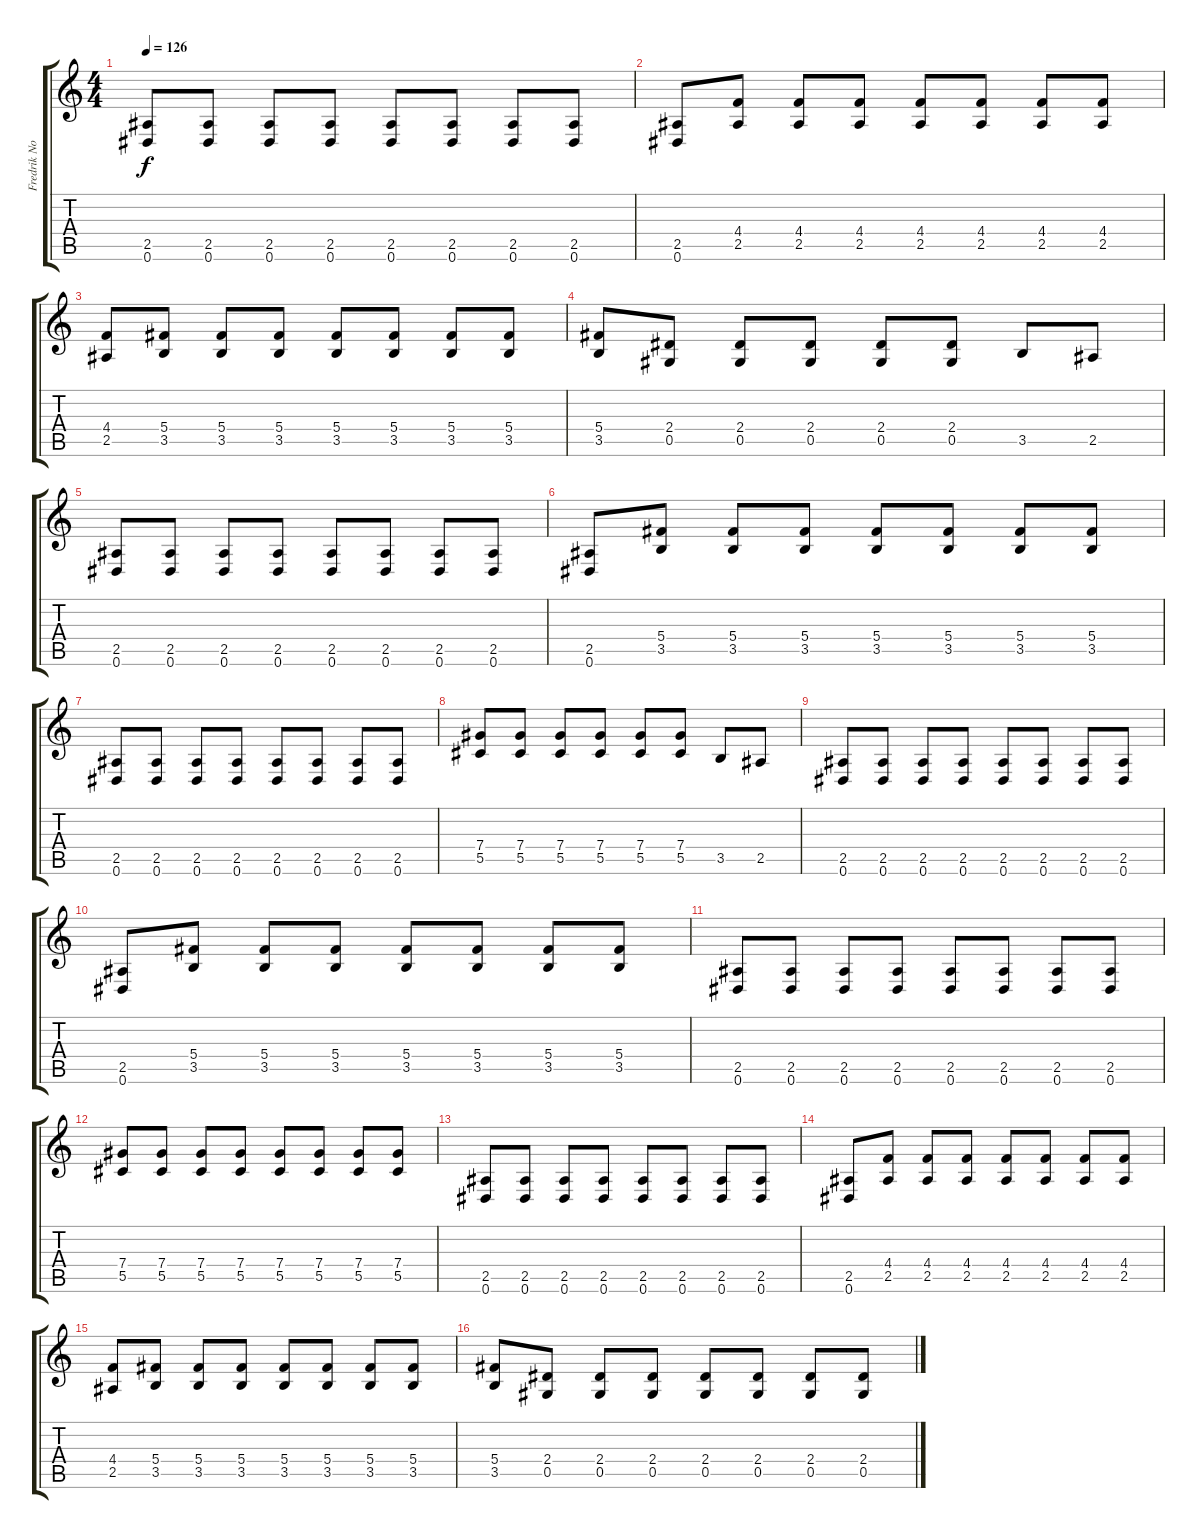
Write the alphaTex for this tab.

\track ("Fredrik Norrman" "Fredrik No") {instrument overdrivenguitar}
\staff {score tabs}
\tuning (Eb4 Bb3 Gb3 Db3 Ab2 Eb2) {hide}
\ts (4 4)
\tempo 126
\clef g2
\ks c
(2.5 0.6).8{dy f} (2.5 0.6).8 (2.5 0.6).8 (2.5 0.6).8 (2.5 0.6).8 (2.5 0.6).8 (2.5 0.6).8 (2.5 0.6).8 |
(2.5 0.6).8 (4.4 2.5).8 (4.4 2.5).8 (4.4 2.5).8 (4.4 2.5).8 (4.4 2.5).8 (4.4 2.5).8 (4.4 2.5).8 |
(4.4 2.5).8 (5.4 3.5).8 (5.4 3.5).8 (5.4 3.5).8 (5.4 3.5).8 (5.4 3.5).8 (5.4 3.5).8 (5.4 3.5).8 |
(5.4 3.5).8 (2.4 0.5).8 (2.4 0.5).8 (2.4 0.5).8 (2.4 0.5).8 (2.4 0.5).8 3.5.8 2.5.8 |
(2.5 0.6).8 (2.5 0.6).8 (2.5 0.6).8 (2.5 0.6).8 (2.5 0.6).8 (2.5 0.6).8 (2.5 0.6).8 (2.5 0.6).8 |
(2.5 0.6).8 (5.4 3.5).8 (5.4 3.5).8 (5.4 3.5).8 (5.4 3.5).8 (5.4 3.5).8 (5.4 3.5).8 (5.4 3.5).8 |
(2.5 0.6).8 (2.5 0.6).8 (2.5 0.6).8 (2.5 0.6).8 (2.5 0.6).8 (2.5 0.6).8 (2.5 0.6).8 (2.5 0.6).8 |
(7.4 5.5).8 (7.4 5.5).8 (7.4 5.5).8 (7.4 5.5).8 (7.4 5.5).8 (7.4 5.5).8 3.5.8 2.5.8 |
(2.5 0.6).8 (2.5 0.6).8 (2.5 0.6).8 (2.5 0.6).8 (2.5 0.6).8 (2.5 0.6).8 (2.5 0.6).8 (2.5 0.6).8 |
(2.5 0.6).8 (5.4 3.5).8 (5.4 3.5).8 (5.4 3.5).8 (5.4 3.5).8 (5.4 3.5).8 (5.4 3.5).8 (5.4 3.5).8 |
(2.5 0.6).8 (2.5 0.6).8 (2.5 0.6).8 (2.5 0.6).8 (2.5 0.6).8 (2.5 0.6).8 (2.5 0.6).8 (2.5 0.6).8 |
(7.4 5.5).8 (7.4 5.5).8 (7.4 5.5).8 (7.4 5.5).8 (7.4 5.5).8 (7.4 5.5).8 (7.4 5.5).8 (7.4 5.5).8 |
(2.5 0.6).8 (2.5 0.6).8 (2.5 0.6).8 (2.5 0.6).8 (2.5 0.6).8 (2.5 0.6).8 (2.5 0.6).8 (2.5 0.6).8 |
(2.5 0.6).8 (4.4 2.5).8 (4.4 2.5).8 (4.4 2.5).8 (4.4 2.5).8 (4.4 2.5).8 (4.4 2.5).8 (4.4 2.5).8 |
(4.4 2.5).8 (5.4 3.5).8 (5.4 3.5).8 (5.4 3.5).8 (5.4 3.5).8 (5.4 3.5).8 (5.4 3.5).8 (5.4 3.5).8 |
(5.4 3.5).8 (2.4 0.5).8 (2.4 0.5).8 (2.4 0.5).8 (2.4 0.5).8 (2.4 0.5).8 (2.4 0.5).8 (2.4 0.5).8
